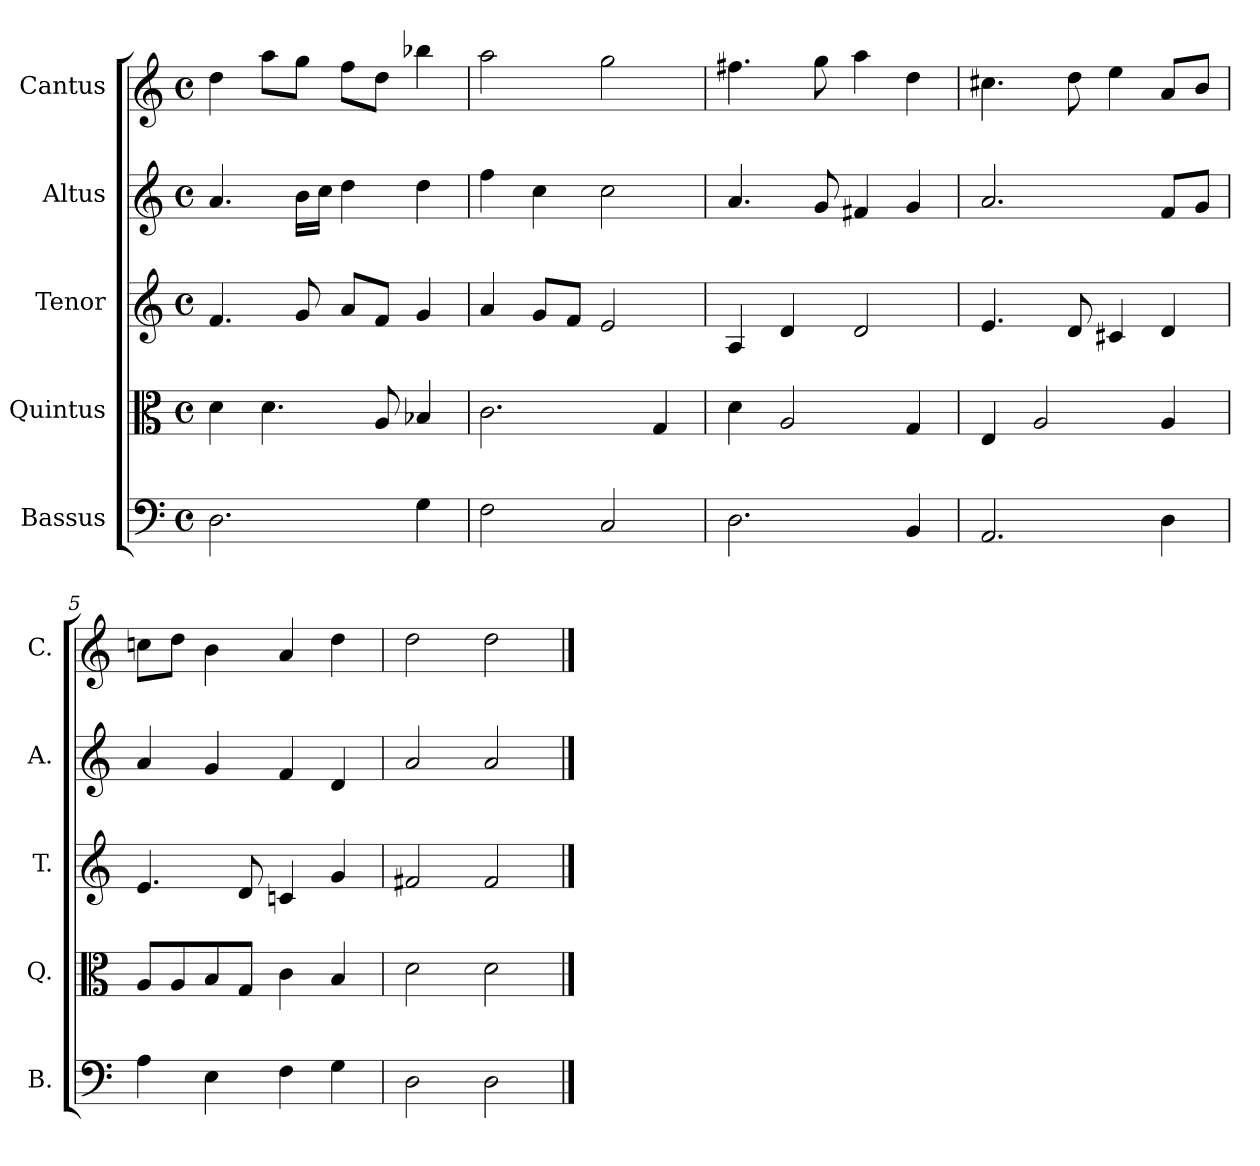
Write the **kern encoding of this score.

**kern	**kern	**kern	**kern	**kern
*part5	*part4	*part3	*part2	*part1
*staff5	*staff4	*staff3	*staff2	*staff1
*I"Bassus	*I"Quintus	*I"Tenor	*I"Altus	*I"Cantus
*I'B.	*I'Q.	*I'T.	*I'A.	*I'C.
*clefF4	*clefC3	*clefG2	*clefG2	*clefG2
*k[]	*k[]	*k[]	*k[]	*k[]
*M4/4	*M4/4	*M4/4	*M4/4	*M4/4
*met(c)	*met(c)	*met(c)	*met(c)	*met(c)
=1	=1	=1	=1	=1
2.D\	4d\	4.f/	4.a/	4dd\
.	4.d\	.	.	8aa\L
.	.	8g/	16b\LL	8gg\J
.	.	.	16cc\JJ	.
.	.	8a/L	4dd\	8ff\L
.	8A/	8f/J	.	8dd\J
4G\	4B-X/	4g/	4dd\	4bb-X\
=2	=2	=2	=2	=2
2F\	2.c\	4a/	4ff\	2aa\
.	.	8g/L	4cc\	.
.	.	8f/J	.	.
2C/	.	2e/	2cc\	2gg\
.	4G/	.	.	.
=3	=3	=3	=3	=3
2.D\	4d\	4A/	4.a/	4.ff#X\
.	2A/	4d/	.	.
.	.	.	8g/	8gg\
.	.	2d/	4f#X/	4aa\
4BB/	4G/	.	4g/	4dd\
=4	=4	=4	=4	=4
2.AA/	4E/	4.e/	2.a/	4.cc#X\
.	2A/	.	.	.
.	.	8d/	.	8dd\
.	.	4c#X/	.	4ee\
4D\	4A/	4d/	8f/L	8a/L
.	.	.	8g/J	8b/J
=5	=5	=5	=5	=5
4A\	8A/L	4.e/	4a/	8ccn\L
.	8A/	.	.	8dd\J
4E\	8B/	.	4g/	4b\
.	8G/J	8d/	.	.
4F\	4c\	4cn/	4f/	4a/
4G\	4B/	4g/	4d/	4dd\
=6	=6	=6	=6	=6
2D\	2d\	2f#X/	2a/	2dd\
2D\	2d\	2f#/	2a/	2dd\
==	==	==	==	==
*-	*-	*-	*-	*-
